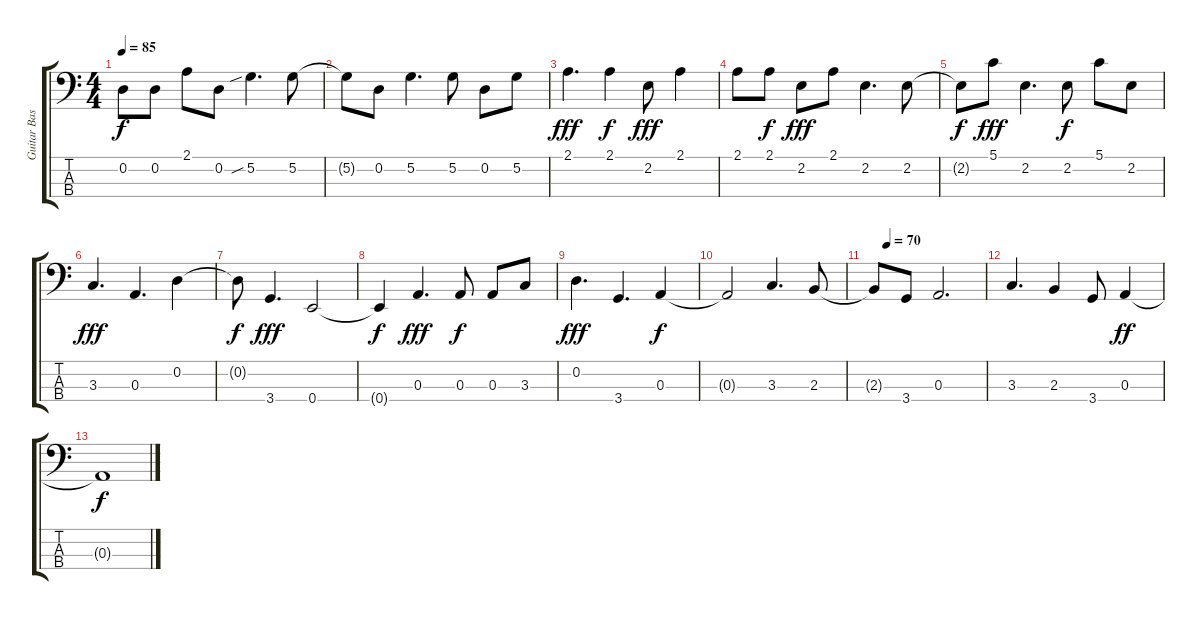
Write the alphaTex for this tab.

\track ("Guitar Bass" "Guitar Bas") {instrument electricbassfinger}
\staff {score tabs}
\tuning (G2 D2 A1 E1) {hide}
\ts (4 4)
\tempo 85
\clef f4
\ks c
0.2{t}.8{dy f} 0.2.8 2.1.8 0.2.8 5.2{sib}.4{d} 5.2.8 |
5.2{t}.8 0.2.8 5.2.4{d} 5.2.8 0.2.8 5.2.8 |
2.1.4{d dy fff} 2.1.4{dy f} 2.2.8{dy fff} 2.1.4 |
2.1.8 2.1.8{dy f} 2.2.8{dy fff} 2.1.8 2.2.4{d} 2.2.8 |
2.2{t}.8{dy f} 5.1.8{dy fff} 2.2.4{d} 2.2.8{dy f} 5.1.8 2.2.8 |
3.3.4{d dy fff} 0.3.4{d} 0.2.4 |
0.2{t}.8{dy f} 3.4.4{d dy fff} 0.4.2 |
0.4{t}.4{dy f} 0.3.4{d dy fff} 0.3.8{dy f} 0.3.8 3.3.8 |
0.2.4{d dy fff} 3.4.4{d} 0.3.4{dy f} |
0.3{t}.2 3.3.4{d} 2.3.8 |
\tempo (70 0.125)
2.3{t}.8 3.4.8 0.3.2{d} |
3.3.4{d} 2.3.4 3.4.8 0.3.4{dy ff} |
0.3{t}.1{dy f}
